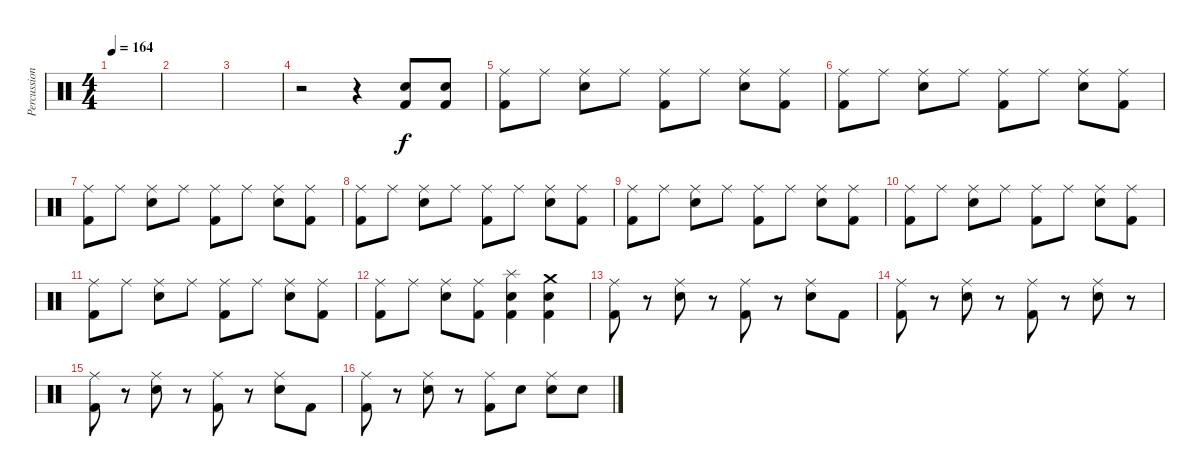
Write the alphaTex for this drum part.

\track ("Percussion" "Percussion") {instrument percussion}
\staff {score}
\articulation defaults
\ts (4 4)
\tempo 164
\clef neutral
\ks c
|
|
|
r.2 r.4 ("Snare (hit) 2" "Kick (hit) 2").8 ("Snare (hit) 2" "Kick (hit) 2").8 |
("Ride (middle)" "Kick (hit) 2").8 "Ride (middle)".8 ("Ride (middle)" "Snare (hit) 2").8 "Ride (middle)".8 ("Ride (middle)" "Kick (hit) 2").8 "Ride (middle)".8 ("Ride (middle)" "Snare (hit) 2").8 ("Ride (middle)" "Kick (hit) 2").8 |
("Ride (middle)" "Kick (hit) 2").8 "Ride (middle)".8 ("Ride (middle)" "Snare (hit) 2").8 "Ride (middle)".8 ("Ride (middle)" "Kick (hit) 2").8 "Ride (middle)".8 ("Ride (middle)" "Snare (hit) 2").8 ("Ride (middle)" "Kick (hit) 2").8 |
("Ride (middle)" "Kick (hit) 2").8 "Ride (middle)".8 ("Ride (middle)" "Snare (hit) 2").8 "Ride (middle)".8 ("Ride (middle)" "Kick (hit) 2").8 "Ride (middle)".8 ("Ride (middle)" "Snare (hit) 2").8 ("Ride (middle)" "Kick (hit) 2").8 |
("Ride (middle)" "Kick (hit) 2").8 "Ride (middle)".8 ("Ride (middle)" "Snare (hit) 2").8 "Ride (middle)".8 ("Ride (middle)" "Kick (hit) 2").8 "Ride (middle)".8 ("Ride (middle)" "Snare (hit) 2").8 ("Ride (middle)" "Kick (hit) 2").8 |
("Ride (middle)" "Kick (hit) 2").8 "Ride (middle)".8 ("Ride (middle)" "Snare (hit) 2").8 "Ride (middle)".8 ("Ride (middle)" "Kick (hit) 2").8 "Ride (middle)".8 ("Ride (middle)" "Snare (hit) 2").8 ("Ride (middle)" "Kick (hit) 2").8 |
("Ride (middle)" "Kick (hit) 2").8 "Ride (middle)".8 ("Ride (middle)" "Snare (hit) 2").8 "Ride (middle)".8 ("Ride (middle)" "Kick (hit) 2").8 "Ride (middle)".8 ("Ride (middle)" "Snare (hit) 2").8 ("Ride (middle)" "Kick (hit) 2").8 |
("Ride (middle)" "Kick (hit) 2").8 "Ride (middle)".8 ("Ride (middle)" "Snare (hit) 2").8 "Ride (middle)".8 ("Ride (middle)" "Kick (hit) 2").8 "Ride (middle)".8 ("Ride (middle)" "Snare (hit) 2").8 ("Ride (middle)" "Kick (hit) 2").8 |
("Ride (middle)" "Kick (hit) 2").8 "Ride (middle)".8 ("Ride (middle)" "Snare (hit) 2").8 ("Ride (middle)" "Kick (hit) 2").8 ("Splash (hit)" "Snare (hit) 2" "Kick (hit) 2").4 ("Crash medium (hit)" "Snare (hit) 2" "Kick (hit) 2").4 |
("Ride (middle)" "Kick (hit) 2").8 r.8 ("Ride (middle)" "Snare (hit) 2").8 r.8 ("Ride (middle)" "Kick (hit) 2").8 r.8 ("Ride (middle)" "Snare (hit) 2").8 "Kick (hit) 2".8 |
("Ride (middle)" "Kick (hit) 2").8 r.8 ("Ride (middle)" "Snare (hit) 2").8 r.8 ("Ride (middle)" "Kick (hit) 2").8 r.8 ("Ride (middle)" "Snare (hit) 2").8 r.8 |
("Ride (middle)" "Kick (hit) 2").8 r.8 ("Ride (middle)" "Snare (hit) 2").8 r.8 ("Ride (middle)" "Kick (hit) 2").8 r.8 ("Ride (middle)" "Snare (hit) 2").8 "Kick (hit) 2".8 |
("Ride (middle)" "Kick (hit) 2").8 r.8 ("Ride (middle)" "Snare (hit) 2").8 r.8 ("Ride (middle)" "Kick (hit) 2").8 "Snare (hit) 2".8 ("Ride (middle)" "Snare (hit) 2").8 "Snare (hit) 2".8
